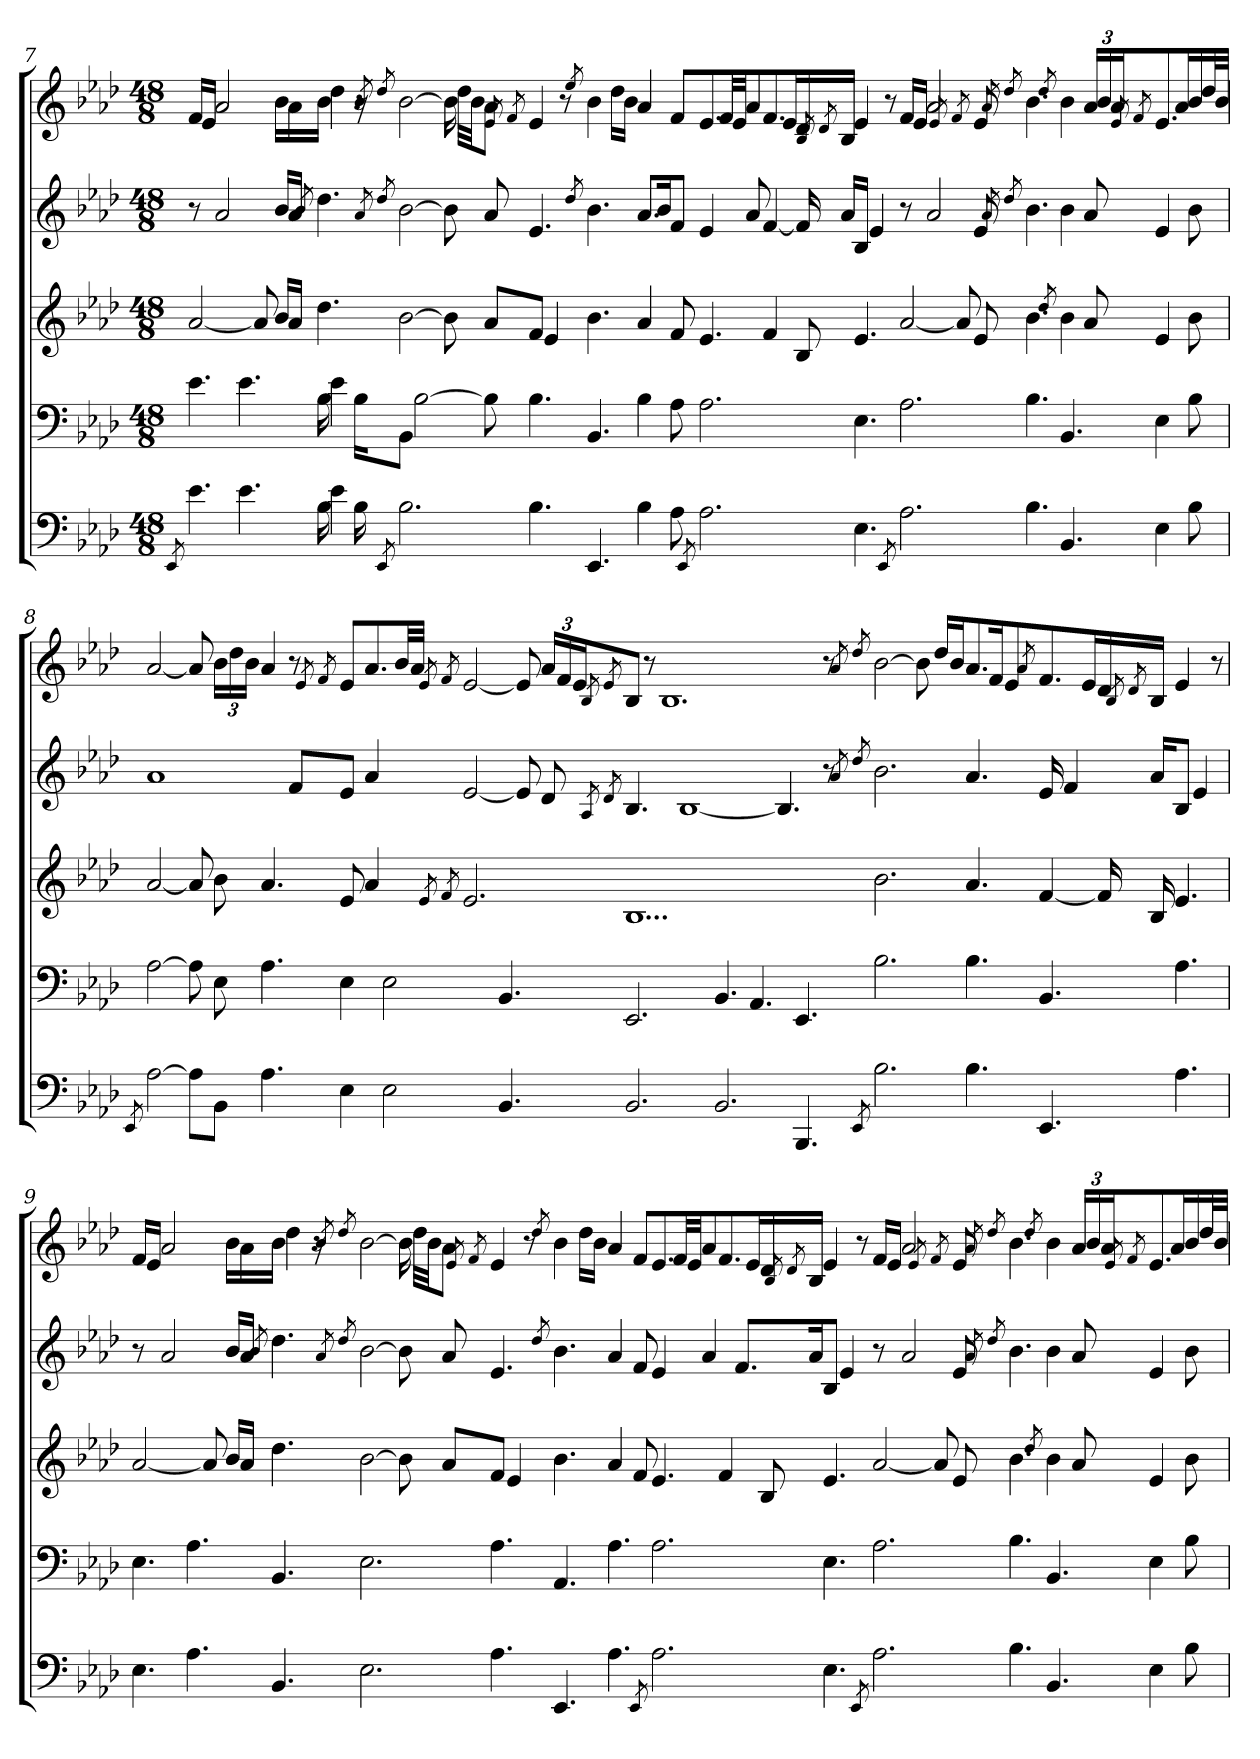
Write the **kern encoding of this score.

**kern	**kern	**kern	**kern	**kern
*part5	*part4	*part3	*part2	*part1
*staff5	*staff4	*staff3	*staff2	*staff1
*clefF4	*clefF4	*clefG2	*clefG2	*clefG2
*k[b-e-a-d-]	*k[b-e-a-d-]	*k[b-e-a-d-]	*k[b-e-a-d-]	*k[b-e-a-d-]
*M48/8	*M48/8	*M48/8	*M48/8	*M48/8
=7	=7	=7	=7	=7
8qEE-	.	.	.	.
4.e-	4.e-	[2a-	8r	16f/LL
.	.	.	.	16e-/JJ
.	.	.	2a-	2a-
4.e-	4.e-	.	.	.
.	.	8a-]	.	.
.	.	16b-/LL	16b-/LL	16b-\LL
.	.	16a-/JJ	16a-/JJ	16a-\
.	.	.	8qb-	.
16B-	16B-	4.dd-	4.dd-	16b-\JJ
4e-	4e-	.	.	4dd-
16B-	16B-\KL	.	.	16r
.	.	.	8qa-	8qb-
8qEE-	.	.	8qdd-	8qdd-
2.B-	8BB-\J	[2b-	[2b-	[2b-
.	[2B-	.	.	.
.	.	8b-]	8b-]	16b-]
.	.	.	.	32dd-\LLL
.	.	.	.	32b-\JJ
.	8B-]	8a-/L	8a-	8a-\J
.	.	.	.	8qe-
.	.	.	.	8qf
4.B-	4.B-	8f/J	4.e-	4e-
.	.	4e-	.	.
.	.	.	.	8r
.	.	.	8qdd-	8qee-
4.EE-	4.BB-	4.b-	4.b-	4b-
.	.	.	.	16dd-\LL
.	.	.	.	16b-\JJ
4B-	4B-	4a-	8.a-/L	4a-
.	.	.	16b-/K	.
8A-	8A-	8f	8f/J	8f/L
8qEE-	.	.	.	.
2.A-	2.A-	4.e-	4e-	8.e-/
.	.	.	.	32f/LL
.	.	.	.	32e-/JJ
.	.	.	8a-	8a-/
.	.	4f	[4f	8.f/
.	.	.	.	16e-/L
.	.	8B-	16f]	16d-/
.	.	.	.	8qB-/
.	.	.	.	8qd-/
.	.	.	16a-/KL	16B-/JJ
4.E-	4.E-	4.e-	8B-/J	4e-
.	.	.	4e-	.
.	.	.	.	8r
8qEE-	.	.	.	.
2.A-	2.A-	[2a-	8r	16f/LL
.	.	.	.	16e-/JJ
.	.	.	2a-	2a-
.	.	8a-]	.	.
.	.	.	.	8qe-
.	.	.	.	8qf
.	.	8e-	8e-	8e-
.	.	.	8qa-	8qa-
.	.	.	8qdd-	8qdd-
4.B-	4.B-	4.b-	4.b-	4.b-
.	.	8qdd-	.	8qdd-
4.BB-	4.BB-	4b-	4b-	4b-
.	.	8a-	8a-	24a-/LL
.	.	.	.	24b-/
.	.	.	.	24a-/J
.	.	.	.	8qe-/
.	.	.	.	8qf/
4E-	4E-	4e-	4e-	8.e-/
.	.	.	.	16a-/L
8B-	8B-	8b-	8b-	16b-/
.	.	.	.	32dd-/L
.	.	.	.	32b-/JJJ
=8	=8	=8	=8	=8
8qEE-	.	.	.	.
[2A-	[2A-	[2a-	1a-	[2a-
8A-\L]	8A-]	8a-]	.	8a-]
8BB-\J	8E-	8b-	.	24b-\LL
.	.	.	.	24dd-\
.	.	.	.	24b-\JJ
4.A-	4.A-	4.a-	.	4a-
.	.	.	8f/L	8r
.	.	.	.	8qe-
.	.	.	.	8qf
4E-	4E-	8e-	8e-/J	8e-/L
.	.	4a-	4a-	8.a-/
2E-	2E-	.	.	.
.	.	.	.	32b-/LL
.	.	.	.	32a-/JJJ
.	.	8qe-	.	8qe-
.	.	8qf	.	8qf
.	.	2.e-	[2e-	[2e-
4.BB-	4.BB-	.	.	.
.	.	.	8e-]	8e-]
.	.	.	8d-	24a-/LL
.	.	.	.	24f/
.	.	.	.	24e-/J
.	.	.	8qA-	8qB-/
.	.	.	8qd-	8qe-/
2.BB-	2.EE-	1...B-	4.B-	8B-/J
.	.	.	.	8r
.	.	.	.	1.B-
.	.	.	[1B-	.
2.BB-	4.BB-	.	.	.
.	4.AA-	.	.	.
.	.	.	4.B-]	.
4.BBB-	4.EE-	.	.	.
.	.	.	8r	8r
.	.	.	8qa-	8qa-
8qEE-	.	.	8qdd-	8qdd-
2.B-	2.B-	2.b-	2.b-	[2b-
.	.	.	.	8b-]
.	.	.	.	16dd-/LL
.	.	.	.	16b-/J
4.B-	4.B-	4.a-	4.a-	8.a-/
.	.	.	.	16f/K
.	.	.	.	8e-/
.	.	.	.	8qa-/
4.EE-	4.BB-	[4f	16e-	8.f/
.	.	.	4f	.
.	.	.	.	16e-/L
.	.	16f]	.	16d-/
.	.	.	.	8qB-/
.	.	.	.	8qd-/
.	.	16B-	16a-/KL	16B-/JJ
4.A-	4.A-	4.e-	8B-/J	4e-
.	.	.	4e-	.
.	.	.	.	8r
=9	=9	=9	=9	=9
4.E-	4.E-	[2a-	8r	16f/LL
.	.	.	.	16e-/JJ
.	.	.	2a-	2a-
4.A-	4.A-	.	.	.
.	.	8a-]	.	.
.	.	16b-/LL	16b-/LL	16b-\LL
.	.	16a-/JJ	16a-/JJ	16a-\
.	.	.	8qb-	.
4.BB-	4.BB-	4.dd-	4.dd-	16b-\JJ
.	.	.	.	4dd-
.	.	.	.	16r
.	.	.	8qa-	8qb-
.	.	.	8qdd-	8qdd-
2.E-	2.E-	[2b-	[2b-	[2b-
.	.	8b-]	8b-]	16b-]
.	.	.	.	32dd-\LLL
.	.	.	.	32b-\JJ
.	.	8a-/L	8a-	8a-\J
.	.	.	.	8qe-
.	.	.	.	8qf
4.A-	4.A-	8f/J	4.e-	4e-
.	.	4e-	.	.
.	.	.	.	8r
.	.	.	8qdd-	8qdd-
4.EE-	4.AA-	4.b-	4.b-	4b-
.	.	.	.	16dd-\LL
.	.	.	.	16b-\JJ
4.A-	4.A-	4a-	4a-	4a-
.	.	8f	8f	8f/L
8qEE-	.	.	.	.
2.A-	2.A-	4.e-	4e-	8.e-/
.	.	.	.	32f/LL
.	.	.	.	32e-/JJ
.	.	.	4a-	8a-/
.	.	4f	.	8.f/
.	.	.	8.f/L	.
.	.	.	.	16e-/L
.	.	8B-	.	16d-/
.	.	.	.	8qB-/
.	.	.	.	8qd-/
.	.	.	16a-/K	16B-/JJ
4.E-	4.E-	4.e-	8B-/J	4e-
.	.	.	4e-	.
.	.	.	.	8r
8qEE-	.	.	.	.
2.A-	2.A-	[2a-	8r	16f/LL
.	.	.	.	16e-/JJ
.	.	.	2a-	2a-
.	.	8a-]	.	.
.	.	.	.	8qe-
.	.	.	.	8qf
.	.	8e-	8e-	8e-
.	.	.	8qa-	8qa-
.	.	.	8qdd-	8qdd-
4.B-	4.B-	4.b-	4.b-	4.b-
.	.	8qdd-	.	8qdd-
4.BB-	4.BB-	4b-	4b-	4b-
.	.	8a-	8a-	24a-/LL
.	.	.	.	24b-/
.	.	.	.	24a-/J
.	.	.	.	8qe-/
.	.	.	.	8qf/
4E-	4E-	4e-	4e-	8.e-/
.	.	.	.	16a-/L
8B-	8B-	8b-	8b-	16b-/
.	.	.	.	32dd-/L
.	.	.	.	32b-/JJJ
=	=	=	=	=
*-	*-	*-	*-	*-
